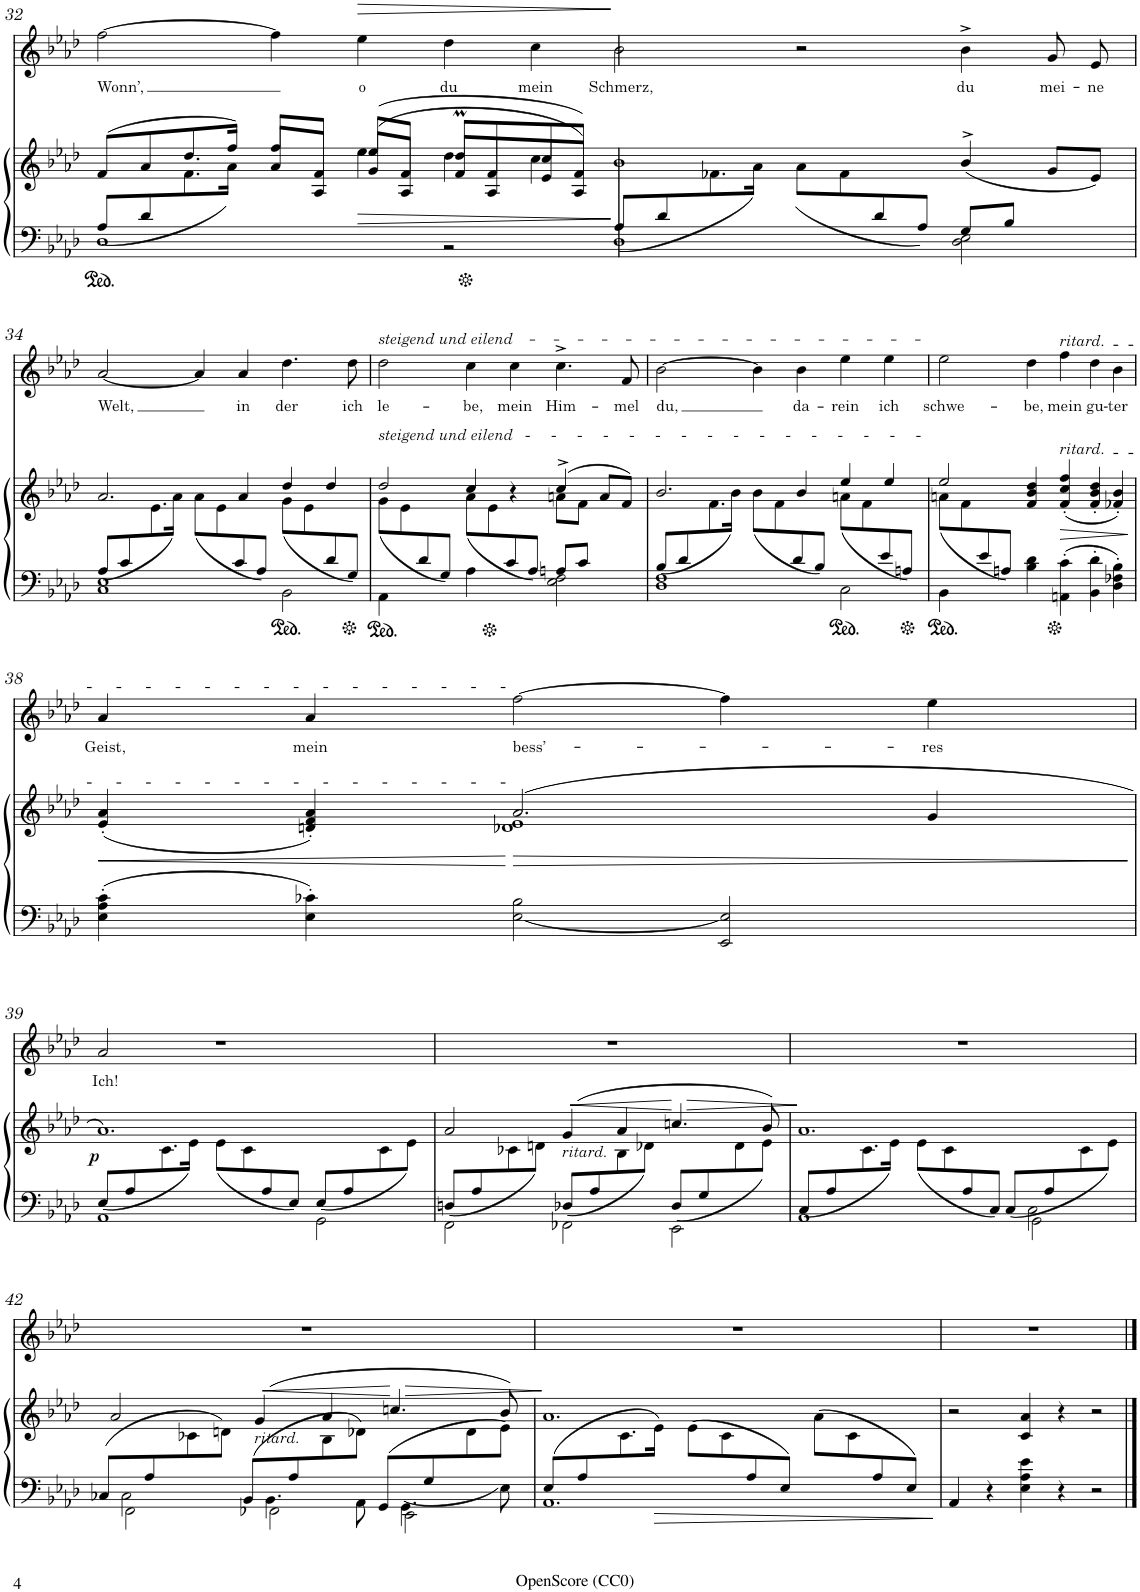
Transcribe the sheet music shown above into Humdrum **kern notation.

**kern	**kern	**dynam	**kern	**text	**dynam
*part2	*part2	*part2	*part1	*part1	*part1
*staff3	*staff2	*staff2/3	*staff1	*staff1	*staff1
*I"Piano	*	*	*I"Voice	*	*
*I'Pno	*	*	*	*	*
!!LO:PB:g=z
*clefF4	*clefG2	*	*clefG2	*	*
*k[b-e-a-d-]	*k[b-e-a-d-]	*	*k[b-e-a-d-]	*	*
*M3/2	*M3/2	*	*M3/2	*	*
*ped	*	*	*	*	*
=32	=32	=32	=32	=32	=32
*^	*^	*	*	*	*
*	*	*	*^	*	*	*	*
!	!	!	!	!	!	!	!LO:LY:b	!
(<8A-/L	1D-	(>8f/L	2.ryy	4ryy	.	[2ff\	Wonn’,	.
8d-/	.	8a-/	.	.	.	.	.	.
1ryy	.	8.dd-/	.	8.f\	.	.	.	.
.	.	16ff/Jk)	.	16a-\Jk)	.	.	.	.
.	.	8ff/L	.	8a-/L	.	4ff\]	.	.
.	.	8f/J	.	8A-/J	.	.	.	.
!	!	!	!	!	!LO:HP:b	!	!LO:LY:b	!LO:HP:b
.	.	(8ee-/L	4ee-\	(8g/L	>	4ee-\	o	>
.	.	8f/J	.	8A-/J	.	.	.	.
!	!	!	!	!	!	!	!LO:LY:b	!
.	2r	8dd-M/L	4dd-\	8f/L	.	4dd-\	du	.
*	*	*Xped	*	*	*	*	*	*
.	.	8f/	.	8A-/	.	.	.	.
!	!	!	!	!	!	!	!LO:LY:b	!
4ryy	.	8cc/	4cc\	8e-/	.	4cc\	mein	.
.	.	8f/J)	.	8A-/J)	.	.	.	.
*v	*v	*	*	*	*	*	*	*
*	*v	*v	*v	*	*	*	*
.	.	]	.	.	]
=33	=33	=33	=33	=33	=33
*^	*^	*	*	*	*
!	!	!	!	!	!	!LO:LY:b	!
8A-/L	(<1D-	1b-	4ryy	.	2b-\	Schmerz,	.
8d-/	.	.	.	.	.	.	.
2ryy	.	.	8.f-X\	.	.	.	.
.	.	.	(16a-\Jk	.	.	.	.
.	.	.	(<8a-\L	.	2r	.	.
.	.	.	8f-\	.	.	.	.
8d-/	.	.	2.ryy	.	.	.	.
8A-/J)	.	.	.	.	.	.	.
!	!	!	!	!	!	!LO:LY:b	!
8G/L	2D-\ 2E-\	(<4b-^>/	.	.	4b-^\	du	.
8B-/J	.	.	.	.	.	.	.
!	!	!	!	!	!	!LO:LY:b	!
4ryy	.	8g/L	.	.	8g/L	mei-	.
!	!	!	!	!	!	!LO:LY:b	!
.	.	8e-/J)	.	.	8e-/J	-ne	.
!!LO:LB:g=z
=34	=34	=34	=34	=34	=34	=34	=34
!	!	!	!	!	!	!LO:LY:b	!
8A-/L	1C 1E-	2.a-/	4ryy	.	[2a-/	Welt,	.
8c/	.	.	.	.	.	.	.
2ryy	.	.	8.e-\	.	.	.	.
.	.	.	16a-\Jk)	.	.	.	.
.	.	.	(<8a-\L	.	4a-/]	.	.
.	.	.	8e-\	.	.	.	.
!	!	!	!	!	!	!LO:LY:b	!
8c/	.	4a-/	4ryy	.	4a-/	in	.
8A-/J)	.	.	.	.	.	.	.
*	*	*ped	*	*	*	*	*
!	!	!	!	!	!	!LO:LY:b	!
4ryy	2BB-\	4dd-/	(<8g\L	.	4.dd-\	der	.
.	.	.	8e-\	.	.	.	.
8d-/	.	4dd-/	4ryy	.	.	.	.
!	!	!	!	!	!	!LO:LY:b	!
8G/J)	.	.	.	.	8dd-\	ich	.
*	*	*v	*v	*	*	*	*
=35	=35	=35	=35	=35	=35	=35
*Xped	*	*	*	*	*	*
*	*	*^	*	*	*	*
*	*	*	*^	*	*	*	*
*	*	*ped	*	*	*	*	*	*
!	!	!	!	!	!	!LO:TX:a:i:t=steigend und eilend	!	!
!	!	!LO:TX:a:t=steigend und eilend	!	!	!	!	!	!
!	!	!	!	!	!	!	!LO:LY:b	!
4ryy	4AA-\	2dd-/	1ryy	(<8g\L	.	2dd-\	le-	.
.	.	.	.	8e-\	.	.	.	.
8d-/	4ryy	.	.	4ryy	.	.	.	.
8G/J)	.	.	.	.	.	.	.	.
!	!	!	!	!	!	!	!LO:LY:b	!
4ryy	4A-\	4cc/	.	(<8a-\L	.	4cc\	-be,	.
.	.	.	.	8e-\	.	.	.	.
*	*	*Xped	*	*	*	*	*	*
!	!	!	!	!	!	!	!LO:LY:b	!
8c/	4ryy	4r	.	2.ryy	.	4cc\	mein	.
8A-/J)	.	.	.	.	.	.	.	.
!	!	!	!	!	!	!	!LO:LY:b	!
8An/L	2E-\ 2F\	(4cc^/	8an\L	.	.	4.cc^\	Him-	.
8c/J	.	.	8f\J	.	.	.	.	.
4ryy	.	8a/L	4ryy	.	.	.	.	.
!	!	!	!	!	!	!	!LO:LY:b	!
.	.	8f/J)	.	.	.	8f/	-mel	.
*	*	*	*v	*v	*	*	*	*
=36	=36	=36	=36	=36	=36	=36	=36
!	!	!	!	!	!	!LO:LY:b	!
(<8B-/L	1D- 1F	2.b-/	4ryy	.	[2b-\	du,	.
8d-/	.	.	.	.	.	.	.
2ryy	.	.	8.f\	.	.	.	.
.	.	.	16b-\Jk)	.	.	.	.
.	.	.	(<8b-\L	.	4b-\]	.	.
.	.	.	8f\	.	.	.	.
!	!	!	!	!	!	!LO:LY:b	!
8d-/	.	4b-/	4ryy	.	4b-\	da-	.
8B-/J)	.	.	.	.	.	.	.
*	*	*ped	*	*	*	*	*
!	!	!	!	!	!	!LO:LY:b	!
4ryy	2C\	4ee-/	(<8an\L	.	4ee-\	-rein	.
.	.	.	8f\	.	.	.	.
!	!	!	!	!	!	!LO:LY:b	!
8e-/	.	4ee-/	4ryy	.	4ee-\	ich	.
8An/J)	.	.	.	.	.	.	.
=37	=37	=37	=37	=37	=37	=37	=37
*Xped	*	*	*	*	*	*	*
*	*	*ped	*	*	*	*	*
!	!	!	!	!	!	!LO:LY:b	!
4ryy	4BB-\	2ee-/	(<8an\L	.	2ee-\	schwe-	.
.	.	.	8f\	.	.	.	.
8e-/	1ryy	.	1ryy	.	.	.	.
8An/J)	.	.	.	.	.	.	.
!	!	!	!	!	!	!LO:LY:b	!
4B-\ 4d-\	.	4f/ 4b-/ 4dd-/	.	.	4dd-,\	-be,	.
*Xped	*	*	*	*	*	*	*
!	!	!	!	!	!LO:TX:a:t=ritard.	!	!
!	!	!LO:TX:a:t=ritard.	!	!	!	!	!
!	!	!	!	!LO:HP:b	!	!LO:LY:b	!
4AAn\' 4c\'	.	(4f/' 4cc/' 4ff/'	.	>	4ff\	mein	.
!	!	!	!	!	!	!LO:LY:b	!
4BB-\' 4d-\'	.	4f/' 4b-/' 4dd-/'	.	.	4dd-\	gu-	.
!	!	!	!	!	!	!LO:LY:b	!
4D-\' 4F-X\' 4B-\'	4ryy	4f-X/' 4b-/')	4ryy	.	4b-\	-ter	.
*v	*v	*	*	*	*	*	*
*	*v	*v	*	*	*	*
.	.	]	.	.	.
!!LO:LB:g=z
=38	=38	=38	=38	=38	=38
!	!	!LO:HP:b	!	!LO:LY:b	!
*	*^	*	*	*	*
4E-\' 4A-\' 4c\'	(4e-/' 4a-/'	2ryy	<	4a-/	Geist,	.
!	!	!	!	!	!LO:LY:b	!
4E-\' 4c-X\'	4dn/' 4f/' 4a-/')	.	.	4a-/	mein	.
!	!	!	!LO:HP:n=1:b	!	!LO:LY:b	!
[2E-\ 2B-\	(2.a-/	1d-X 1e-	[ >	[2ff\	bess’-	.
2EE-/ 2E-/]	.	.	.	4ff\]	.	.
!	!	!	!	!	!LO:LY:b	!
.	4g/	.	.	4ee-\	-res	.
*	*v	*v	*	*	*	*
.	.	]	.	.	.
!!LO:LB:g=z
=39	=39	=39	=39	=39	=39
*^	*^	*	*	*	*
!	!	!	!	!LO:DY:b	!	!LO:LY:b	!
(<8E-/L	1AA-	1.a-)	4ryy	p	2a-/	Ich!	.
8A-/	.	.	.	.	.	.	.
2ryy	.	.	8.c\	.	.	.	.
.	.	.	16e-\Jk)	.	.	.	.
.	.	.	(<8e-\L	.	1r	.	.
.	.	.	8c\	.	.	.	.
8A-/	.	.	2ryy	.	.	.	.
8E-/J)	.	.	.	.	.	.	.
(<8E-/L	2GG\	.	.	.	.	.	.
8A-/	.	.	.	.	.	.	.
4ryy	.	.	8c\	.	.	.	.
.	.	.	8e-\J)	.	.	.	.
=40	=40	=40	=40	=40	=40	=40	=40
(<8Dn/L	2FF\	2a-/	4ryy	.	1.r	.	.
8A-/	.	.	.	.	.	.	.
4ryy	.	.	8c-X\	.	.	.	.
.	.	.	8dn\J)	.	.	.	.
!	!	!LO:TX:b:i:t=ritard.	!	!	!	!	!
!	!	!	!	!LO:HP:b	!	!	!
(<8D-X/L	2FF-X\	(>4g/	4ryy	<	.	.	.
8A-/	.	.	.	.	.	.	.
4ryy	.	4a-/	8B-\	.	.	.	.
.	.	.	8d-X\J)	.	.	.	.
!	!	!	!	!LO:HP:n=1:b	!	!	!
(<8D-/L	2EE-\	4.ccn;</	4ryy	[ >	.	.	.
8G/	.	.	.	.	.	.	.
4ryy	.	.	8d-\	.	.	.	.
.	.	8b-/)	8e-\J)	.	.	.	.
*v	*v	*	*	*	*	*	*
*	*v	*v	*	*	*	*
.	.	]	.	.	.
=41	=41	=41	=41	=41	=41
*^	*^	*	*	*	*
*	*^	*	*	*	*	*	*
(<8C/L	1AA-	1ryy	1.a-	4ryy	.	1.r	.	.
8A-/	.	.	.	.	.	.	.	.
2ryy	.	.	.	8.c\	.	.	.	.
.	.	.	.	16e-\Jk)	.	.	.	.
.	.	.	.	(<8e-\L	.	.	.	.
.	.	.	.	8c\	.	.	.	.
8A-/	.	.	.	2ryy	.	.	.	.
8C/J)	.	.	.	.	.	.	.	.
(<8C/L	2GG\	2C\	.	.	.	.	.	.
8A-/	.	.	.	.	.	.	.	.
4ryy	.	.	.	8c\	.	.	.	.
.	.	.	.	8e-\J)	.	.	.	.
!!LO:LB:g=z
=42	=42	=42	=42	=42	=42	=42	=42	=42
(8C-X/L	2FF\	2C-\	2a-/	4ryy	.	1.r	.	.
8A-/	.	.	.	.	.	.	.	.
4ryy	.	.	.	8c-X\	.	.	.	.
.	.	.	.	8dn\J)	.	.	.	.
!	!	!	!LO:TX:b:i:t=ritard.	!	!	!	!	!
!	!	!	!	!	!LO:HP:b	!	!	!
(8BB-/L	2FF-X\	4.BB-\	(>4g/	4ryy	<	.	.	.
8A-/	.	.	.	.	.	.	.	.
4ryy	.	.	4a-/	8B-\	.	.	.	.
.	.	8AA-\	.	8d-X\J)	.	.	.	.
!	!	!	!	!	!LO:HP:n=1:b	!	!	!
(8GG/L	2EE-\	4.GG\	4.ccn;</	4ryy	[ >	.	.	.
8G/	.	.	.	.	.	.	.	.
4ryy	.	.	.	8d-\	.	.	.	.
.	.	8E-\	8b-/)	8e-\J)	.	.	.	.
*v	*v	*v	*	*	*	*	*	*
*	*v	*v	*	*	*	*
.	.	]	.	.	.
=43	=43	=43	=43	=43	=43
*^	*^	*	*	*	*
(8E-/L	1.AA-	1.a-	4ryy	.	1.r	.	.
8A-/	.	.	.	.	.	.	.
2ryy	.	.	8.c\	.	.	.	.
!	!	!	!	!LO:HP:b	!	!	!
.	.	.	16e-\Jk)	>	.	.	.
.	.	.	(8e-\L	.	.	.	.
.	.	.	8c\	.	.	.	.
8A-/	.	.	4ryy	.	.	.	.
8E-/J)	.	.	.	.	.	.	.
4ryy	.	.	(8a-\L	.	.	.	.
.	.	.	8c\	.	.	.	.
8A-/	.	.	4ryy	.	.	.	.
8E-/J)	.	.	.	.	.	.	.
*v	*v	*	*	*	*	*	*
*	*v	*v	*	*	*	*
.	.	]	.	.	.
=44	=44	=44	=44	=44	=44
4AA-/	2r	.	1.r	.	.
4r	.	.	.	.	.
4E-\ 4A-\ 4e-\	4c/ 4a-/	.	.	.	.
4r	4r	.	.	.	.
2r	2r	.	.	.	.
==	==	==	==	==	==
*-	*-	*-	*-	*-	*-
